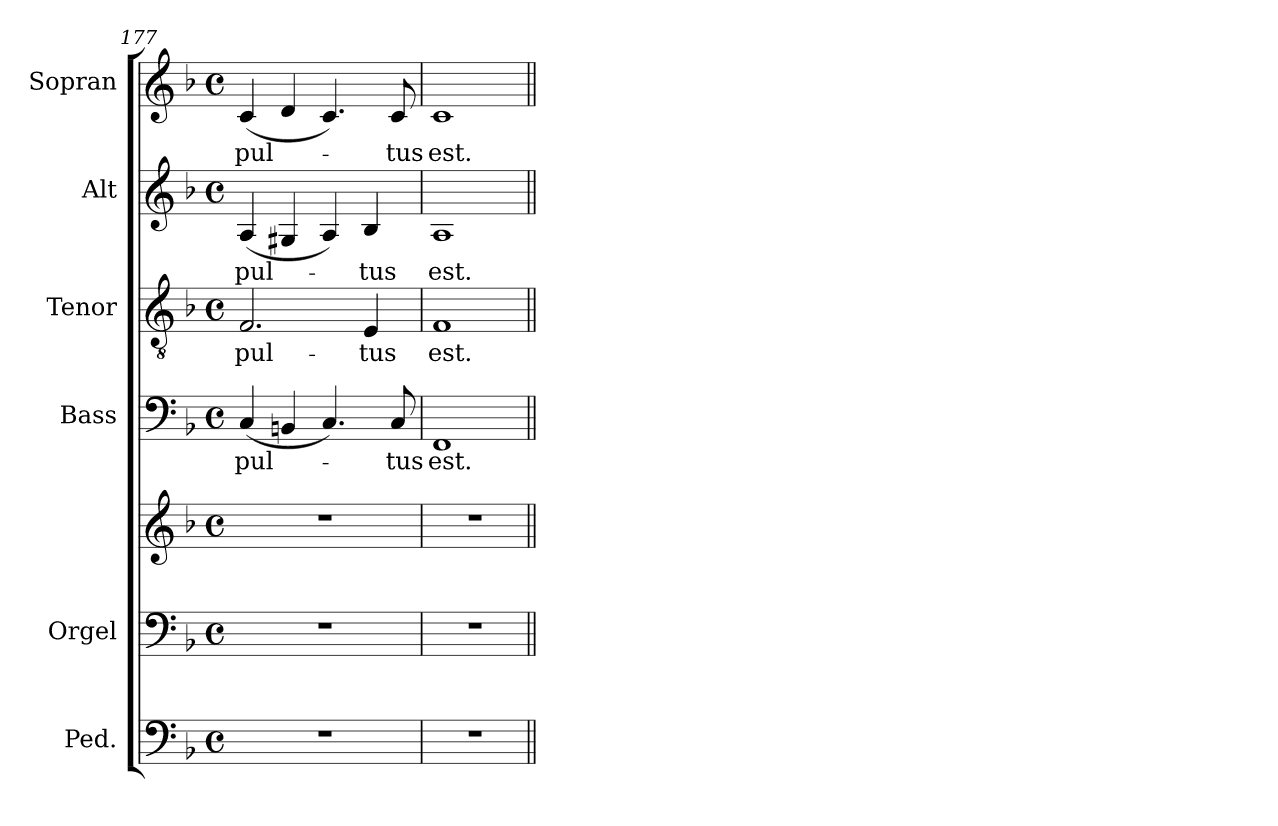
**kern	**kern	**kern	**kern	**text	**kern	**text	**kern	**text	**kern	**text
*part6	*part5	*part5	*part4	*part4	*part3	*part3	*part2	*part2	*part1	*part1
*staff7	*staff6	*staff5	*staff4	*staff4	*staff3	*staff3	*staff2	*staff2	*staff1	*staff1
*I"Ped.	*I"Orgel	*	*I"Bass	*	*I"Tenor	*	*I"Alt	*	*I"Sopran	*
*	*I'Org.	*	*I'B.	*	*I'T.	*	*I'A.	*	*I'S.	*
*clefF4	*clefF4	*clefG2	*clefF4	*	*clefGv2	*	*clefG2	*	*clefG2	*
*ITrd7c12	*	*	*	*	*	*	*	*	*	*
*k[b-]	*k[b-]	*k[b-]	*k[b-]	*	*k[b-]	*	*k[b-]	*	*k[b-]	*
*F:	*F:	*F:	*F:	*	*F:	*	*F:	*	*F:	*
*M4/4	*M4/4	*M4/4	*M4/4	*	*M4/4	*	*M4/4	*	*M4/4	*
*met(c)	*met(c)	*met(c)	*met(c)	*	*met(c)	*	*met(c)	*	*met(c)	*
=177	=177	=177	=177	=177	=177	=177	=177	=177	=177	=177
!	!	!	!	!LO:LY:b	!	!LO:LY:b	!	!LO:LY:b	!	!LO:LY:b
1r	1r	1r	(<4C/	-pul-	2.F/	-pul-	(4A/	-pul-	(4c/	-pul-
.	.	.	4BBn/	.	.	.	4G#X/	.	4d/	.
.	.	.	4.C/)	.	.	.	4A/)	.	4.c/)	.
!	!	!	!	!	!	!LO:LY:b	!	!LO:LY:b	!	!
.	.	.	.	.	4E/	-tus	4B-/	-tus	.	.
!	!	!	!	!LO:LY:b	!	!	!	!	!	!LO:LY:b
.	.	.	8C/	-tus	.	.	.	.	8c/	-tus
=178	=178	=178	=178	=178	=178	=178	=178	=178	=178	=178
!	!	!	!	!LO:LY:b	!	!LO:LY:b	!	!LO:LY:b	!	!LO:LY:b
1r	1r	1r	1FF	est.	1F	est.	1A	est.	1c	est.
=||	=||	=||	=||	=||	=||	=||	=||	=||	=||	=||
*-	*-	*-	*-	*-	*-	*-	*-	*-	*-	*-
